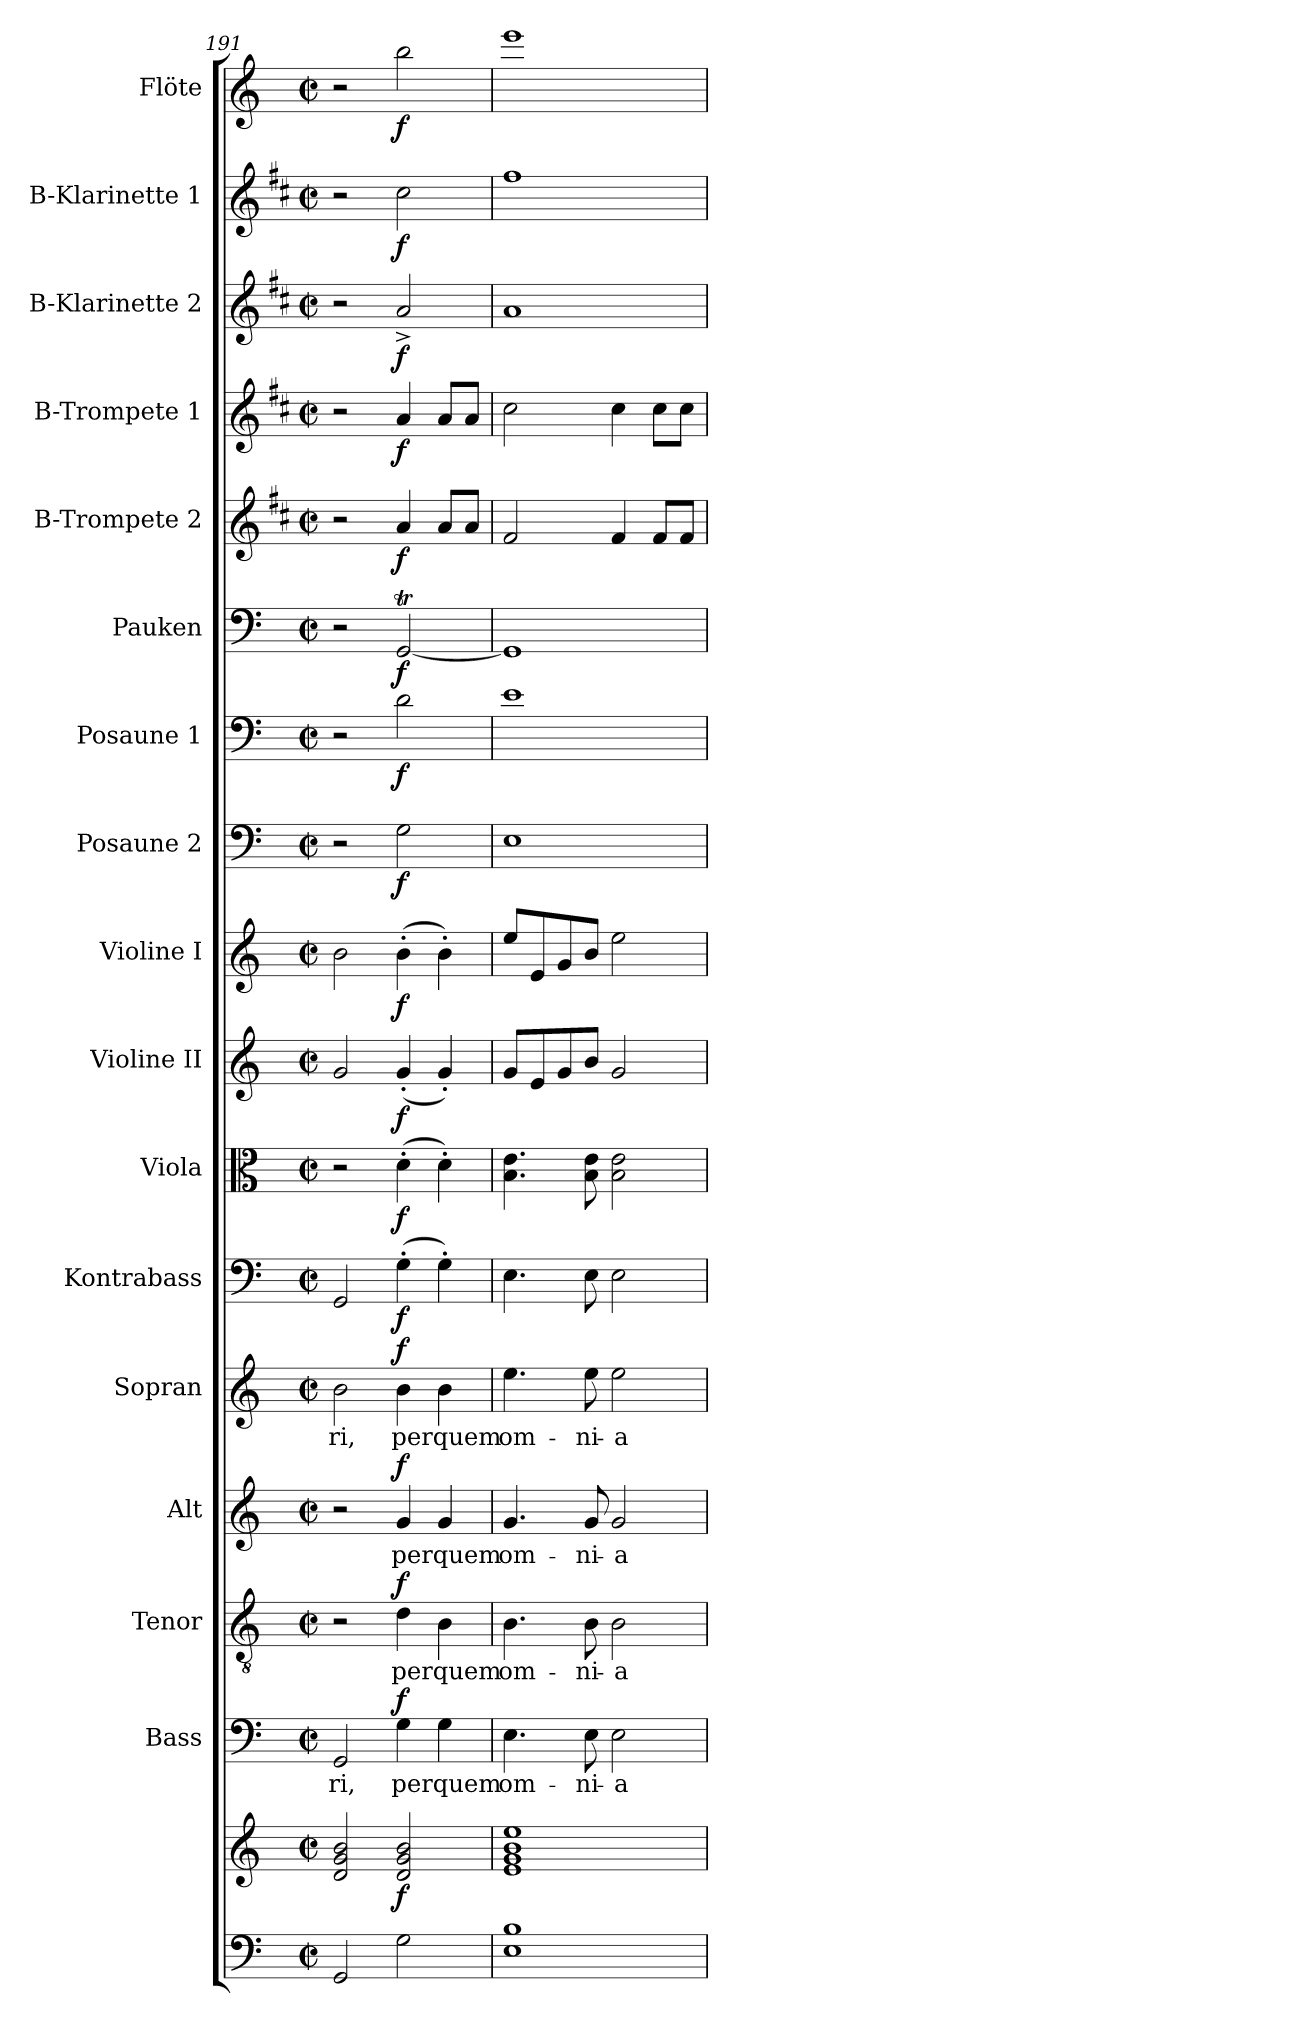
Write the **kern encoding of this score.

**kern	**kern	**dynam	**kern	**text	**dynam	**kern	**text	**dynam	**kern	**text	**dynam	**kern	**text	**dynam	**kern	**dynam	**kern	**dynam	**kern	**dynam	**kern	**dynam	**kern	**dynam	**kern	**dynam	**kern	**dynam	**kern	**dynam	**kern	**dynam	**kern	**dynam	**kern	**dynam	**kern	**dynam
*part17	*part17	*part17	*part16	*part16	*part16	*part15	*part15	*part15	*part14	*part14	*part14	*part13	*part13	*part13	*part12	*part12	*part11	*part11	*part10	*part10	*part9	*part9	*part8	*part8	*part7	*part7	*part6	*part6	*part5	*part5	*part4	*part4	*part3	*part3	*part2	*part2	*part1	*part1
*staff18	*staff17	*staff17/18	*staff16	*staff16	*staff16	*staff15	*staff15	*staff15	*staff14	*staff14	*staff14	*staff13	*staff13	*staff13	*staff12	*staff12	*staff11	*staff11	*staff10	*staff10	*staff9	*staff9	*staff8	*staff8	*staff7	*staff7	*staff6	*staff6	*staff5	*staff5	*staff4	*staff4	*staff3	*staff3	*staff2	*staff2	*staff1	*staff1
*	*	*	*I"Bass	*	*	*I"Tenor	*	*	*I"Alt	*	*	*I"Sopran	*	*	*I"Kontrabass	*	*I"Viola	*	*I"Violine II	*	*I"Violine I	*	*I"Posaune 2	*	*I"Posaune 1	*	*I"Pauken	*	*I"B-Trompete 2	*	*I"B-Trompete 1	*	*I"B-Klarinette 2	*	*I"B-Klarinette 1	*	*I"Flöte	*
*	*	*	*I'B.	*	*	*I'T.	*	*	*I'A.	*	*	*I'S.	*	*	*I'Kb.	*	*I'Vla.	*	*I'Vl. II	*	*I'Vl. I	*	*I'Pos. 2	*	*I'Pos. 1	*	*I'Pk.	*	*I'B Trp. 2	*	*I'B Trp. 1	*	*I'B Kl. 2	*	*I'B Kl. 1	*	*I'Fl.	*
*clefF4	*clefG2	*	*clefF4	*	*	*clefGv2	*	*	*clefG2	*	*	*clefG2	*	*	*clefF4	*	*clefC3	*	*clefG2	*	*clefG2	*	*clefF4	*	*clefF4	*	*clefF4	*	*clefG2	*	*clefG2	*	*clefG2	*	*clefG2	*	*clefG2	*
*	*	*	*	*	*	*	*	*	*	*	*	*	*	*	*ITrd7c12	*	*	*	*	*	*	*	*	*	*	*	*	*	*ITrd1c2	*	*ITrd1c2	*	*ITrd1c2	*	*ITrd1c2	*	*	*
*k[]	*k[]	*	*k[]	*	*	*k[]	*	*	*k[]	*	*	*k[]	*	*	*k[]	*	*k[]	*	*k[]	*	*k[]	*	*k[]	*	*k[]	*	*k[]	*	*k[]	*	*k[]	*	*k[]	*	*k[]	*	*k[]	*
*C:	*C:	*	*C:	*	*	*C:	*	*	*C:	*	*	*C:	*	*	*C:	*	*C:	*	*C:	*	*C:	*	*C:	*	*C:	*	*C:	*	*C:	*	*C:	*	*C:	*	*C:	*	*C:	*
*M2/2	*M2/2	*	*M2/2	*	*	*M2/2	*	*	*M2/2	*	*	*M2/2	*	*	*M2/2	*	*M2/2	*	*M2/2	*	*M2/2	*	*M2/2	*	*M2/2	*	*M2/2	*	*M2/2	*	*M2/2	*	*M2/2	*	*M2/2	*	*M2/2	*
*met(c|)	*met(c|)	*	*met(c|)	*	*	*met(c|)	*	*	*met(c|)	*	*	*met(c|)	*	*	*met(c|)	*	*met(c|)	*	*met(c|)	*	*met(c|)	*	*met(c|)	*	*met(c|)	*	*met(c|)	*	*met(c|)	*	*met(c|)	*	*met(c|)	*	*met(c|)	*	*met(c|)	*
=191	=191	=191	=191	=191	=191	=191	=191	=191	=191	=191	=191	=191	=191	=191	=191	=191	=191	=191	=191	=191	=191	=191	=191	=191	=191	=191	=191	=191	=191	=191	=191	=191	=191	=191	=191	=191	=191	=191
!	!	!	!	!LO:LY:b	!	!	!	!	!	!	!	!	!LO:LY:b	!	!	!	!	!	!	!	!	!	!	!	!	!	!	!	!	!	!	!	!	!	!	!	!	!
2GG/	2d/ 2g/ 2b/	.	2GG/	-ri,	.	2r	.	.	2r	.	.	2b\	-ri,	.	2GGG/	.	2r	.	2g/	.	2b\	.	2r	.	2r	.	2r	.	2r	.	2r	.	2r	.	2r	.	2r	.
!	!	!LO:DY:b	!	!LO:LY:b	!LO:DY:a	!	!LO:LY:b	!LO:DY:a	!	!LO:LY:b	!LO:DY:a	!	!LO:LY:b	!LO:DY:a	!	!LO:DY:b	!	!LO:DY:b	!	!LO:DY:b	!	!LO:DY:b	!	!LO:DY:b	!	!LO:DY:b	!	!LO:DY:b	!	!LO:DY:b	!	!LO:DY:b	!	!LO:DY:b	!	!LO:DY:b	!	!LO:DY:b
2G\	2d/ 2g/ 2b/	f	4G\	per	f	4d\	per	f	4g/	per	f	4b\	per	f	(>4GG'>\	f	(>4d'>\	f	(<4g'</	f	(>4b'>\	f	2G\	f	2d\	f	[2GGT/	f	4g/	f	4g/	f	2g^</	f	2b\	f	2bb\	f
!	!	!	!	!LO:LY:b	!	!	!LO:LY:b	!	!	!LO:LY:b	!	!	!LO:LY:b	!	!	!	!	!	!	!	!	!	!	!	!	!	!	!	!	!	!	!	!	!	!	!	!	!
.	.	.	4G\	quem	.	4B\	quem	.	4g/	quem	.	4b\	quem	.	4GG'>\)	.	4d'>\)	.	4g'</)	.	4b'>\)	.	.	.	.	.	.	.	8g/L	.	8g/L	.	.	.	.	.	.	.
.	.	.	.	.	.	.	.	.	.	.	.	.	.	.	.	.	.	.	.	.	.	.	.	.	.	.	.	.	8g/J	.	8g/J	.	.	.	.	.	.	.
=192	=192	=192	=192	=192	=192	=192	=192	=192	=192	=192	=192	=192	=192	=192	=192	=192	=192	=192	=192	=192	=192	=192	=192	=192	=192	=192	=192	=192	=192	=192	=192	=192	=192	=192	=192	=192	=192	=192
!	!	!	!	!LO:LY:b	!	!	!LO:LY:b	!	!	!LO:LY:b	!	!	!LO:LY:b	!	!	!	!	!	!	!	!	!	!	!	!	!	!	!	!	!	!	!	!	!	!	!	!	!
1E 1B	1e 1g 1b 1ee	.	4.E\	om-	.	4.B\	om-	.	4.g/	om-	.	4.ee\	om-	.	4.EE\	.	4.B\ 4.e\	.	8g/L	.	8ee/L	.	1E	.	1e	.	1GGTTT]	.	2e/	.	2b\	.	1g	.	1ee	.	1eee	.
.	.	.	.	.	.	.	.	.	.	.	.	.	.	.	.	.	.	.	8e/	.	8e/	.	.	.	.	.	.	.	.	.	.	.	.	.	.	.	.	.
.	.	.	.	.	.	.	.	.	.	.	.	.	.	.	.	.	.	.	8g/	.	8g/	.	.	.	.	.	.	.	.	.	.	.	.	.	.	.	.	.
!	!	!	!	!LO:LY:b	!	!	!LO:LY:b	!	!	!LO:LY:b	!	!	!LO:LY:b	!	!	!	!	!	!	!	!	!	!	!	!	!	!	!	!	!	!	!	!	!	!	!	!	!
.	.	.	8E\	-ni-	.	8B\	-ni-	.	8g/	-ni-	.	8ee\	-ni-	.	8EE\	.	8B\ 8e\	.	8b/J	.	8b/J	.	.	.	.	.	.	.	.	.	.	.	.	.	.	.	.	.
!	!	!	!	!LO:LY:b	!	!	!LO:LY:b	!	!	!LO:LY:b	!	!	!LO:LY:b	!	!	!	!	!	!	!	!	!	!	!	!	!	!	!	!	!	!	!	!	!	!	!	!	!
.	.	.	2E\	-a	.	2B\	-a	.	2g/	-a	.	2ee\	-a	.	2EE\	.	2B\ 2e\	.	2g/	.	2ee\	.	.	.	.	.	.	.	4e/	.	4b\	.	.	.	.	.	.	.
.	.	.	.	.	.	.	.	.	.	.	.	.	.	.	.	.	.	.	.	.	.	.	.	.	.	.	.	.	8e/L	.	8b\L	.	.	.	.	.	.	.
.	.	.	.	.	.	.	.	.	.	.	.	.	.	.	.	.	.	.	.	.	.	.	.	.	.	.	.	.	8e/J	.	8b\J	.	.	.	.	.	.	.
=	=	=	=	=	=	=	=	=	=	=	=	=	=	=	=	=	=	=	=	=	=	=	=	=	=	=	=	=	=	=	=	=	=	=	=	=	=	=
*-	*-	*-	*-	*-	*-	*-	*-	*-	*-	*-	*-	*-	*-	*-	*-	*-	*-	*-	*-	*-	*-	*-	*-	*-	*-	*-	*-	*-	*-	*-	*-	*-	*-	*-	*-	*-	*-	*-
